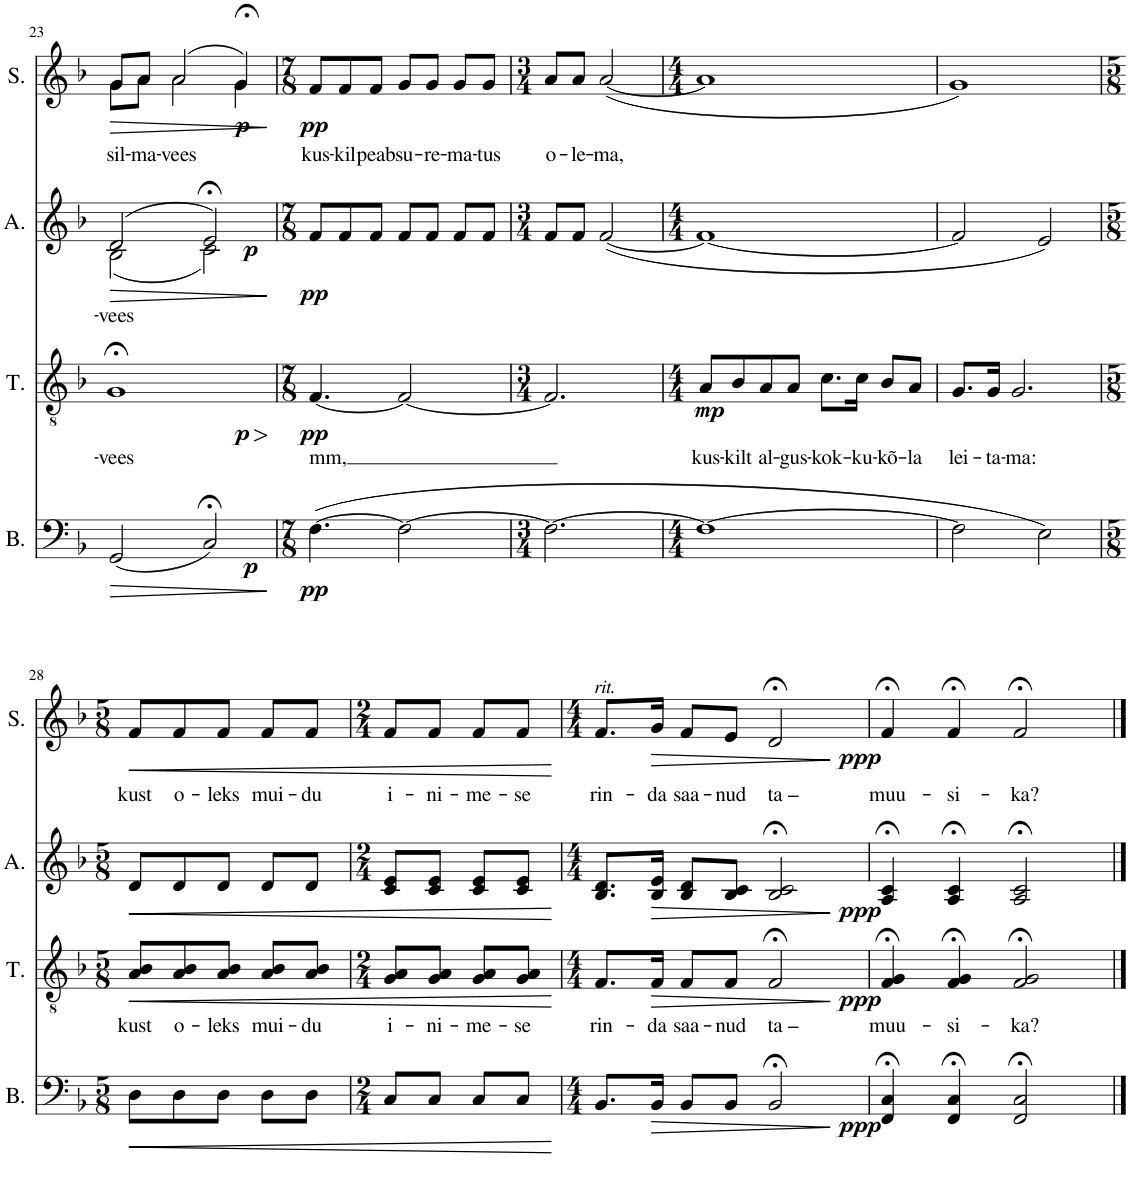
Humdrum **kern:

**kern	**dynam	**kern	**text	**dynam	**kern	**text	**dynam	**kern	**text	**dynam
*part4	*part4	*part3	*part3	*part3	*part2	*part2	*part2	*part1	*part1	*part1
*staff4	*staff4	*staff3	*staff3	*staff3	*staff2	*staff2	*staff2	*staff1	*staff1	*staff1
*I"Bass	*	*I"Tenor	*	*	*I"A.	*	*	*I"S.	*	*
*I'B.	*	*I'T.	*	*	*I'A.	*	*	*I'S.	*	*
!!LO:PB:g=z
*clefF4	*	*clefGv2	*	*	*clefG2	*	*	*clefG2	*	*
*k[b-]	*	*k[b-]	*	*	*k[b-]	*	*	*k[b-]	*	*
*M4/4	*	*M4/4	*	*	*M4/4	*	*	*M4/4	*	*
=23	=23	=23	=23	=23	=23	=23	=23	=23	=23	=23
!	!LO:HP:b	!	!LO:LY:b	!LO:HP:b	!	!LO:LY:b	!LO:HP:b	!	!LO:LY:b	!LO:HP:b
*	*	*	*	*	*^	*	*	*^	*	*
!	!	!	!	!LO:DY:n=1:b	!	!	!	!	!	!	!	!
(2GG/	>	1G;<	-vees	> p	(2d/	(2B-\	-vees	>	8g/L	8g\L	sil-	>
!	!	!	!	!	!	!	!	!	!	!	!LO:LY:b	!
.	.	.	.	.	.	.	.	.	8a/J	8a\J	-ma-	.
!	!	!	!	!	!	!	!	!	!	!	!LO:LY:b	!
.	.	.	.	.	.	.	.	.	(2a/	2a\	-vees	.
!	!LO:DY:b	!	!	!	!	!	!	!LO:DY:b	!	!	!	!
2C;</)	p	.	.	.	2e;</)	2c\)	.	p	.	.	.	.
!	!	!	!	!	!	!	!	!	!	!	!	!LO:DY:b
.	.	.	.	.	.	.	.	.	4g;</)	4g\	.	p
*	*	*	*	*	*v	*v	*	*	*	*	*	*
*	*	*	*	*	*	*	*	*v	*v	*	*
.	]	.	.	]	.	.	]	.	.	]
=24	=24	=24	=24	=24	=24	=24	=24	=24	=24	=24
*M7/8	*	*M7/8	*	*	*M7/8	*	*	*M7/8	*	*
!	!LO:DY:b	!	!LO:LY:b	!LO:DY:b	!	!	!LO:DY:b	!	!LO:LY:b	!LO:DY:b
([4.F\	pp	[4.F/	mm,	pp	8f/L	.	pp	8f/L	kus-	pp
!	!	!	!	!	!	!	!	!	!LO:LY:b	!
.	.	.	.	.	8f/	.	.	8f/	-kil	.
!	!	!	!	!	!	!	!	!	!LO:LY:b	!
.	.	.	.	.	8f/J	.	.	8f/J	peab	.
!	!	!	!	!	!	!	!	!	!LO:LY:b	!
2F\_	.	2F/_	.	.	8f/L	.	.	8g/L	su-	.
!	!	!	!	!	!	!	!	!	!LO:LY:b	!
.	.	.	.	.	8f/J	.	.	8g/J	-re-	.
!	!	!	!	!	!	!	!	!	!LO:LY:b	!
.	.	.	.	.	8f/L	.	.	8g/L	-ma-	.
!	!	!	!	!	!	!	!	!	!LO:LY:b	!
.	.	.	.	.	8f/J	.	.	8g/J	-tus	.
=25	=25	=25	=25	=25	=25	=25	=25	=25	=25	=25
*M3/4	*	*M3/4	*	*	*M3/4	*	*	*M3/4	*	*
!	!	!	!	!	!	!	!	!	!LO:LY:b	!
2.F\_	.	2.F/]	.	.	8f/L	.	.	8a/L	o-	.
!	!	!	!	!	!	!	!	!	!LO:LY:b	!
.	.	.	.	.	8f/J	.	.	8a/J	-le-	.
!	!	!	!	!	!	!	!	!	!LO:LY:b	!
.	.	.	.	.	([2f/	.	.	([2a/	-ma,	.
=26	=26	=26	=26	=26	=26	=26	=26	=26	=26	=26
*M4/4	*	*M4/4	*	*	*M4/4	*	*	*M4/4	*	*
!	!	!	!LO:LY:b	!LO:DY:b	!	!	!	!	!	!
1F_	.	8A/L	kus-	mp	1f_	.	.	1a]	.	.
!	!	!	!LO:LY:b	!	!	!	!	!	!	!
.	.	8B-/	-kilt	.	.	.	.	.	.	.
!	!	!	!LO:LY:b	!	!	!	!	!	!	!
.	.	8A/	al-	.	.	.	.	.	.	.
!	!	!	!LO:LY:b	!	!	!	!	!	!	!
.	.	8A/J	-gus-	.	.	.	.	.	.	.
!	!	!	!LO:LY:b	!	!	!	!	!	!	!
.	.	8.c\L	-kok-	.	.	.	.	.	.	.
!	!	!	!LO:LY:b	!	!	!	!	!	!	!
.	.	16c\Jk	-ku-	.	.	.	.	.	.	.
!	!	!	!LO:LY:b	!	!	!	!	!	!	!
.	.	8B-/L	-kõ-	.	.	.	.	.	.	.
!	!	!	!LO:LY:b	!	!	!	!	!	!	!
.	.	8A/J	-la	.	.	.	.	.	.	.
=27	=27	=27	=27	=27	=27	=27	=27	=27	=27	=27
!	!	!	!LO:LY:b	!	!	!	!	!	!	!
2F\]	.	8.G/L	lei-	.	2f/]	.	.	1g)	.	.
!	!	!	!LO:LY:b	!	!	!	!	!	!	!
.	.	16G/Jk	-ta-	.	.	.	.	.	.	.
!	!	!	!LO:LY:b	!	!	!	!	!	!	!
.	.	2.G/	-ma:	.	.	.	.	.	.	.
2E\)	.	.	.	.	2e/)	.	.	.	.	.
!!LO:LB:g=z
=28	=28	=28	=28	=28	=28	=28	=28	=28	=28	=28
*M5/8	*	*M5/8	*	*	*M5/8	*	*	*M5/8	*	*
!	!LO:HP:b	!	!LO:LY:b	!LO:HP:b	!	!	!LO:HP:b	!	!LO:LY:b	!LO:HP:b
8D\L	<	8A/ 8B-/L	kust	<	8d/L	.	<	8f/L	kust	<
!	!	!	!LO:LY:b	!	!	!	!	!	!LO:LY:b	!
8D\	.	8A/ 8B-/	o-	.	8d/	.	.	8f/	o-	.
!	!	!	!LO:LY:b	!	!	!	!	!	!LO:LY:b	!
8D\J	.	8A/ 8B-/J	-leks	.	8d/J	.	.	8f/J	-leks	.
!	!	!	!LO:LY:b	!	!	!	!	!	!LO:LY:b	!
8D\L	.	8A/ 8B-/L	mui-	.	8d/L	.	.	8f/L	mui-	.
!	!	!	!LO:LY:b	!	!	!	!	!	!LO:LY:b	!
8D\J	.	8A/ 8B-/J	-du	.	8d/J	.	.	8f/J	-du	.
=29	=29	=29	=29	=29	=29	=29	=29	=29	=29	=29
*M2/4	*	*M2/4	*	*	*M2/4	*	*	*M2/4	*	*
!	!	!	!LO:LY:b	!	!	!	!	!	!LO:LY:b	!
8C/L	.	8G/ 8A/L	i-	.	8c/ 8e/L	.	.	8f/L	i-	.
!	!	!	!LO:LY:b	!	!	!	!	!	!LO:LY:b	!
8C/J	.	8G/ 8A/J	-ni-	.	8c/ 8e/J	.	.	8f/J	-ni-	.
!	!	!	!LO:LY:b	!	!	!	!	!	!LO:LY:b	!
8C/L	.	8G/ 8A/L	-me-	.	8c/ 8e/L	.	.	8f/L	-me-	.
!	!	!	!LO:LY:b	!	!	!	!	!	!LO:LY:b	!
8C/J	.	8G/ 8A/J	-se	.	8c/ 8e/J	.	.	8f/J	-se	.
.	[	.	.	[	.	.	[	.	.	[
=30	=30	=30	=30	=30	=30	=30	=30	=30	=30	=30
*M4/4	*	*M4/4	*	*	*M4/4	*	*	*M4/4	*	*
!	!	!	!	!	!	!	!	!LO:TX:a:i:t=rit.	!	!
!	!	!	!LO:LY:b	!	!	!	!	!	!LO:LY:b	!
8.BB-/L	.	8.F/L	rin-	.	8.B-/ 8.d/L	.	.	8.f/L	rin-	.
!	!LO:HP:b	!	!LO:LY:b	!LO:HP:b	!	!	!LO:HP:b	!	!LO:LY:b	!LO:HP:b
16BB-/Jk	>	16F/Jk	-da	>	16B-/ 16e/Jk	.	>	16g/Jk	-da	>
!	!	!	!LO:LY:b	!	!	!	!	!	!LO:LY:b	!
8BB-/L	.	8F/L	saa-	.	8B-/ 8d/L	.	.	8f/L	saa-	.
!	!	!	!LO:LY:b	!	!	!	!	!	!LO:LY:b	!
8BB-/J	.	8F/J	-nud	.	8B-/ 8c/J	.	.	8e/J	-nud	.
!	!	!	!LO:LY:b	!	!	!	!	!	!LO:LY:b	!
2BB-;</	.	2F;</	ta –	.	2B-/;< 2c/;<	.	.	2d;</	ta –	.
.	]	.	.	]	.	.	]	.	.	]
=31	=31	=31	=31	=31	=31	=31	=31	=31	=31	=31
!	!LO:DY:b	!	!LO:LY:b	!LO:DY:b	!	!	!LO:DY:b	!	!LO:LY:b	!LO:DY:b
4FF/;< 4C/;<	ppp	4F/;< 4G/;<	muu-	ppp	4A/;< 4c/;<	.	ppp	4f;</	muu-	ppp
!	!	!	!LO:LY:b	!	!	!	!	!	!LO:LY:b	!
4FF/;< 4C/;<	.	4F/;< 4G/;<	-si-	.	4A/;< 4c/;<	.	.	4f;</	-si-	.
!	!	!	!LO:LY:b	!	!	!	!	!	!LO:LY:b	!
2FF/;< 2C/;<	.	2F/;< 2G/;<	-ka?	.	2A/;< 2c/;<	.	.	2f;</	-ka?	.
==	==	==	==	==	==	==	==	==	==	==
*-	*-	*-	*-	*-	*-	*-	*-	*-	*-	*-
